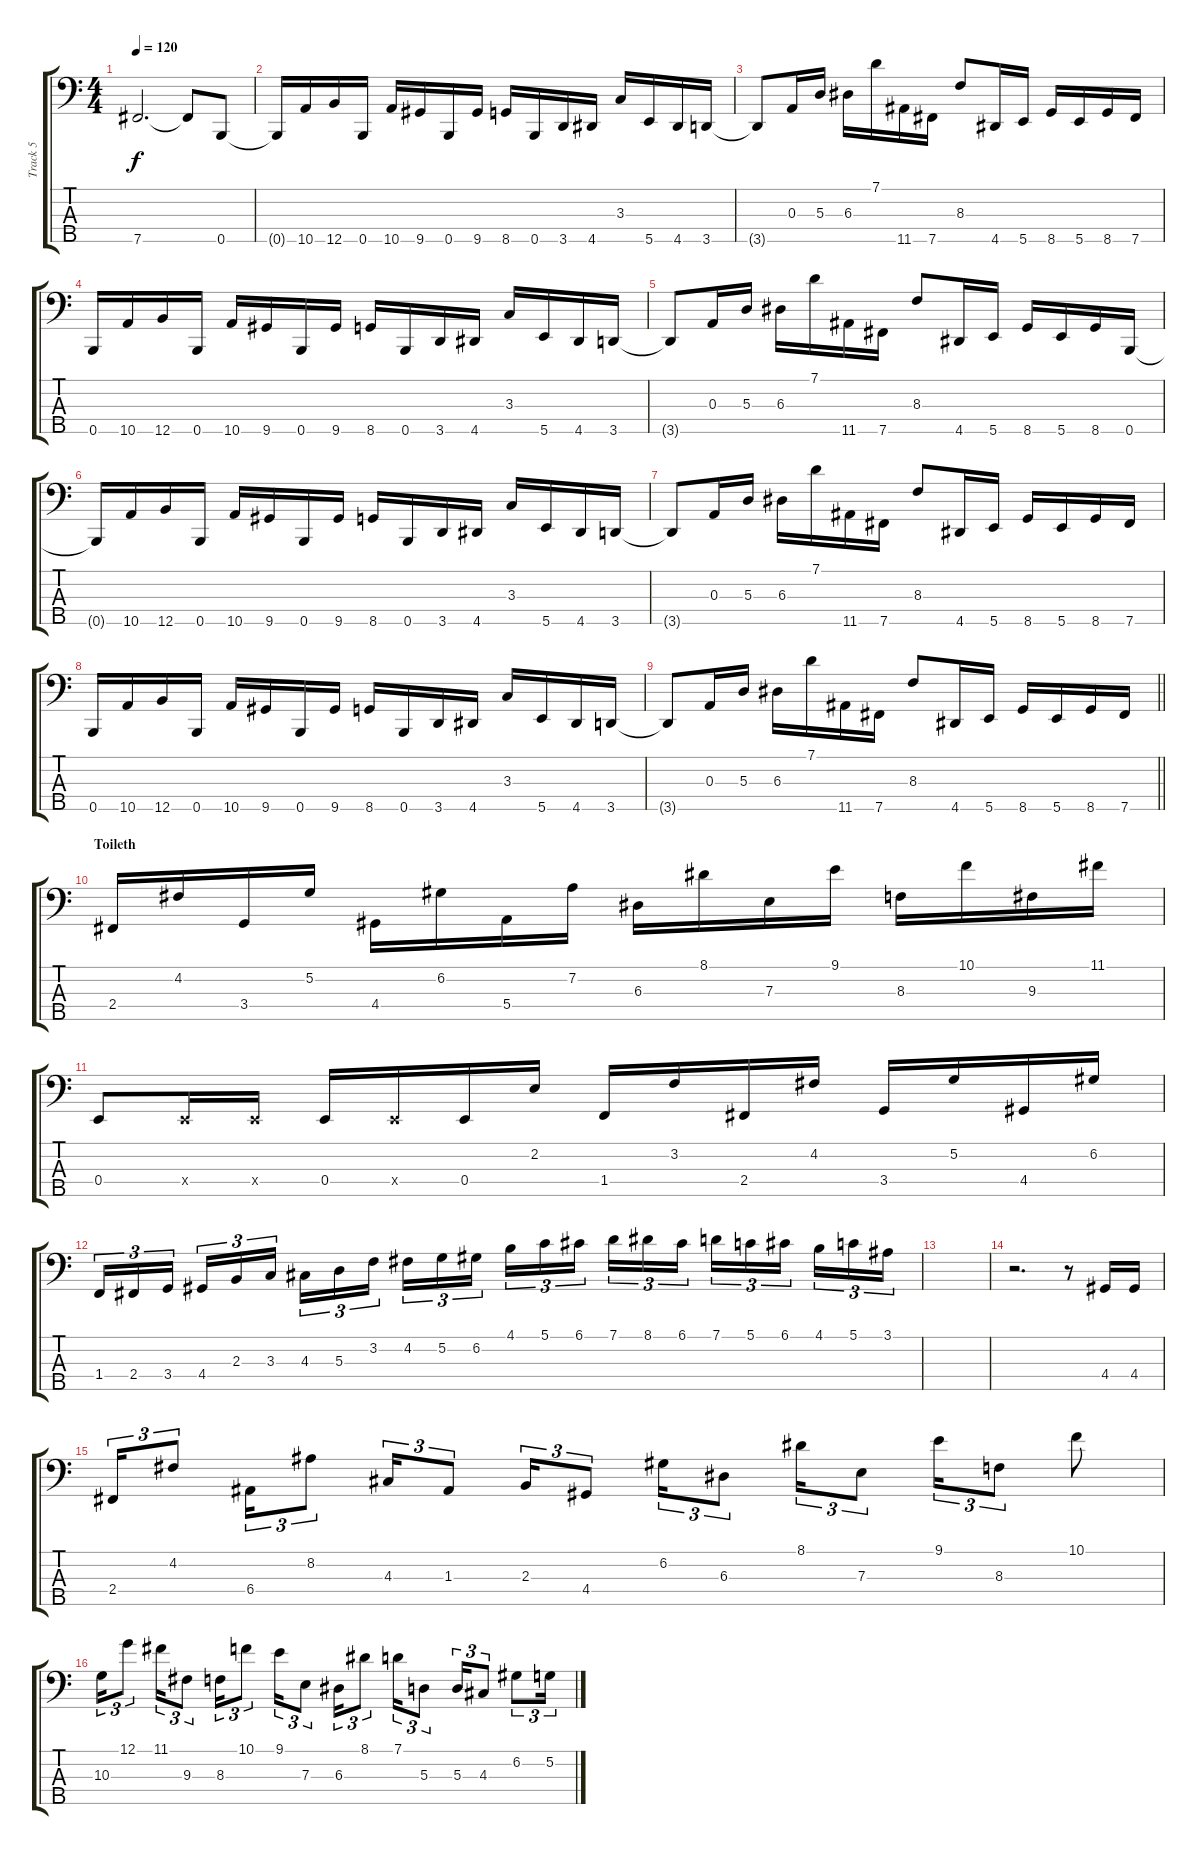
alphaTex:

\track ("Track 5" "Track 5") {instrument electricbasspick}
\staff {score tabs}
\tuning (G2 D2 A1 E1 B0) {hide}
\ts (4 4)
\tempo 120
\clef f4
\ks c
7.5.2{d dy f} 7.5{t}.8 0.5.8 |
0.5{t}.16 10.5.16 12.5.16 0.5.16 10.5.16 9.5.16 0.5.16 9.5.16 8.5.16 0.5.16 3.5.16 4.5.16 3.3.16 5.5.16 4.5.16 3.5.16 |
3.5{t}.8 0.3.16 5.3.16 6.3.16 7.1.16 11.5.16 7.5.16 8.3.8 4.5.16 5.5.16 8.5.16 5.5.16 8.5.16 7.5.16 |
0.5.16 10.5.16 12.5.16 0.5.16 10.5.16 9.5.16 0.5.16 9.5.16 8.5.16 0.5.16 3.5.16 4.5.16 3.3.16 5.5.16 4.5.16 3.5.16 |
3.5{t}.8 0.3.16 5.3.16 6.3.16 7.1.16 11.5.16 7.5.16 8.3.8 4.5.16 5.5.16 8.5.16 5.5.16 8.5.16 0.5.16 |
0.5{t}.16 10.5.16 12.5.16 0.5.16 10.5.16 9.5.16 0.5.16 9.5.16 8.5.16 0.5.16 3.5.16 4.5.16 3.3.16 5.5.16 4.5.16 3.5.16 |
3.5{t}.8 0.3.16 5.3.16 6.3.16 7.1.16 11.5.16 7.5.16 8.3.8 4.5.16 5.5.16 8.5.16 5.5.16 8.5.16 7.5.16 |
0.5.16 10.5.16 12.5.16 0.5.16 10.5.16 9.5.16 0.5.16 9.5.16 8.5.16 0.5.16 3.5.16 4.5.16 3.3.16 5.5.16 4.5.16 3.5.16 |
\barLineRight lightlight
3.5{t}.8 0.3.16 5.3.16 6.3.16 7.1.16 11.5.16 7.5.16 8.3.8 4.5.16 5.5.16 8.5.16 5.5.16 8.5.16 7.5.16 |
\section ("" "Toileth")
2.4.16{instrument slapbass1} 4.2.16 3.4.16 5.2.16 4.4.16 6.2.16 5.4.16 7.2.16 6.3.16 8.1.16 7.3.16 9.1.16 8.3.16 10.1.16 9.3.16 11.1.16 |
0.4.8 0.4{x}.16 0.4{x}.16 0.4.16 0.4{x}.16 0.4.16 2.2.16 1.4.16 3.2.16 2.4.16 4.2.16 3.4.16 5.2.16 4.4.16 6.2.16 |
1.4.16{tu (3 2)} 2.4.16{tu (3 2)} 3.4.16{tu (3 2) beam splitsecondary} 4.4.16{tu (3 2)} 2.3.16{tu (3 2)} 3.3.16{tu (3 2)} 4.3.16{tu (3 2)} 5.3.16{tu (3 2)} 3.2.16{tu (3 2) beam splitsecondary} 4.2.16{tu (3 2)} 5.2.16{tu (3 2)} 6.2.16{tu (3 2)} 4.1.16{tu (3 2)} 5.1.16{tu (3 2)} 6.1.16{tu (3 2) beam splitsecondary} 7.1.16{tu (3 2)} 8.1.16{tu (3 2)} 6.1.16{tu (3 2)} 7.1.16{tu (3 2)} 5.1.16{tu (3 2)} 6.1.16{tu (3 2) beam splitsecondary} 4.1.16{tu (3 2)} 5.1.16{tu (3 2)} 3.1.16{tu (3 2)} |
|
r.2{d} r.8 4.4.16 4.4.16 |
2.4.16{tu (3 2)} 4.2.8{tu (3 2)} 6.4.16{tu (3 2)} 8.2.8{tu (3 2)} 4.3.16{tu (3 2)} 1.3.8{tu (3 2)} 2.3.16{tu (3 2)} 4.4.8{tu (3 2)} 6.2.16{tu (3 2)} 6.3.8{tu (3 2)} 8.1.16{tu (3 2)} 7.3.8{tu (3 2)} 9.1.16{tu (3 2)} 8.3.8{tu (3 2)} 10.1.8 |
10.3.16{tu (3 2)} 12.1.8{tu (3 2)} 11.1.16{tu (3 2)} 9.3.8{tu (3 2)} 8.3.16{tu (3 2)} 10.1.8{tu (3 2)} 9.1.16{tu (3 2)} 7.3.8{tu (3 2)} 6.3.16{tu (3 2)} 8.1.8{tu (3 2)} 7.1.16{tu (3 2)} 5.3.8{tu (3 2)} 5.3.16{tu (3 2)} 4.3.8{tu (3 2)} 6.2.8{tu (3 2)} 5.2.16{tu (3 2)}
